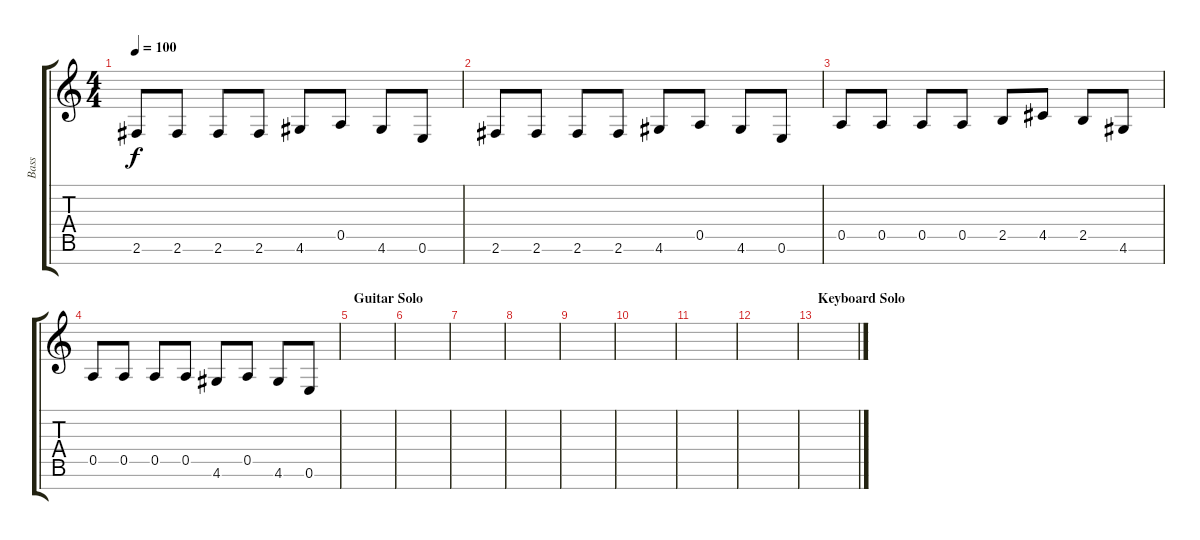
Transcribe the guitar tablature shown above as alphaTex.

\track ("Bass" "Bass") {instrument electricbassfinger}
\staff {score tabs}
\tuning (E4 B3 G3 D3 A2 E2 B1) {hide}
\ts (4 4)
\tempo 100
\clef g2
\ks c
2.6.8{dy f} 2.6.8 2.6.8 2.6.8 4.6.8 0.5.8 4.6.8 0.6.8 |
2.6.8 2.6.8 2.6.8 2.6.8 4.6.8 0.5.8 4.6.8 0.6.8 |
0.5.8 0.5.8 0.5.8 0.5.8 2.5.8 4.5.8 2.5.8 4.6.8 |
0.5.8 0.5.8 0.5.8 0.5.8 4.6.8 0.5.8 4.6.8 0.6.8 |
\section ("" "Guitar Solo")
|
|
|
|
|
|
|
|
\section ("" "Keyboard Solo")
